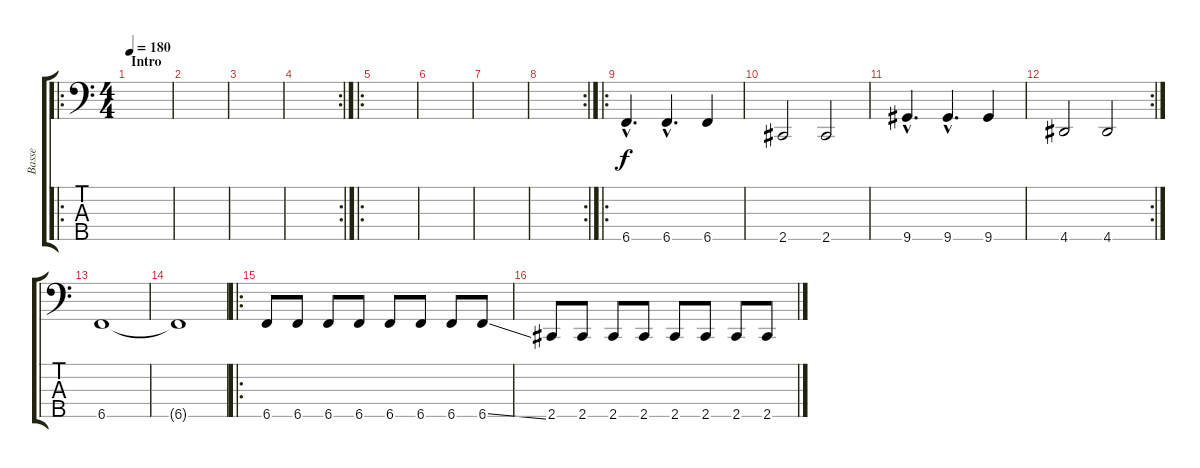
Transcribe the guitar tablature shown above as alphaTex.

\track ("Basse" "Basse") {instrument electricbassfinger}
\staff {score tabs}
\tuning (G2 D2 A1 E1 B0) {hide}
\ro
\ts (4 4)
\section ("" "Intro")
\tempo 180
\clef f4
\ks c
|
|
|
\rc 2
|
\ro
|
|
|
\rc 2
|
\ro
6.5{hac}.4{d} 6.5{hac}.4{d} 6.5.4 |
2.5.2 2.5.2 |
9.5{hac}.4{d} 9.5{hac}.4{d} 9.5.4 |
\rc 2
4.5.2 4.5.2 |
6.5.1 |
6.5{t}.1 |
\ro
6.5.8 6.5.8 6.5.8 6.5.8 6.5.8 6.5.8 6.5.8 6.5{ss}.8 |
2.5.8 2.5.8 2.5.8 2.5.8 2.5.8 2.5.8 2.5.8 2.5{ss}.8
